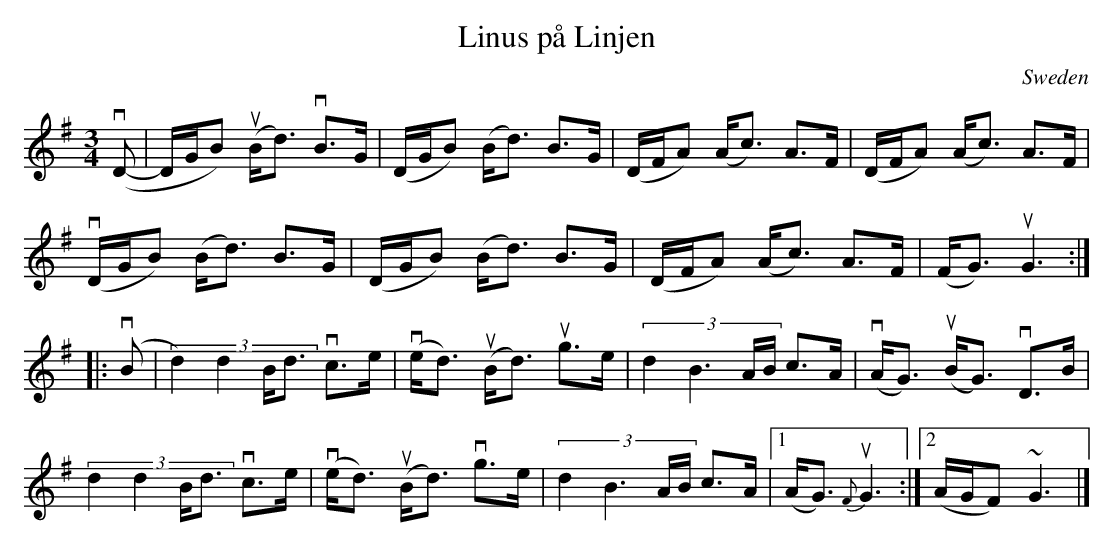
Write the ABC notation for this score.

X:1
T:Linus på Linjen
M:3/4
O:Sweden
K:G major
(vD-|\
D/G/B) (uB<d) vB>G| (D/G/B) (B<d) B>G|\
(D/F/A) (A<c) A>F| (D/F/A) (A<c) A>F|
(vD/G/B) (B<d) B>G| (D/G/B) (B<d) B>G|\
(D/F/A) (A<c) A>F| (F<G) uG3:|
|:(vB|\
(3:2:4d2)d2B/d3/ vc>e| (ve<d) (uB<d) ug>e|\
(3:2:4d2B3A/B/ c>A| (vA<G) (uB<G) vD>B|
(3:2:4d2d2B/d3/ vc>e| (ve<d) (uB<d) vg>e|\
(3:2:4d2B3A/B/ c>A\
|1 (A<G) {F}uG3 :|2 (A/G/F) ~G3 |]
